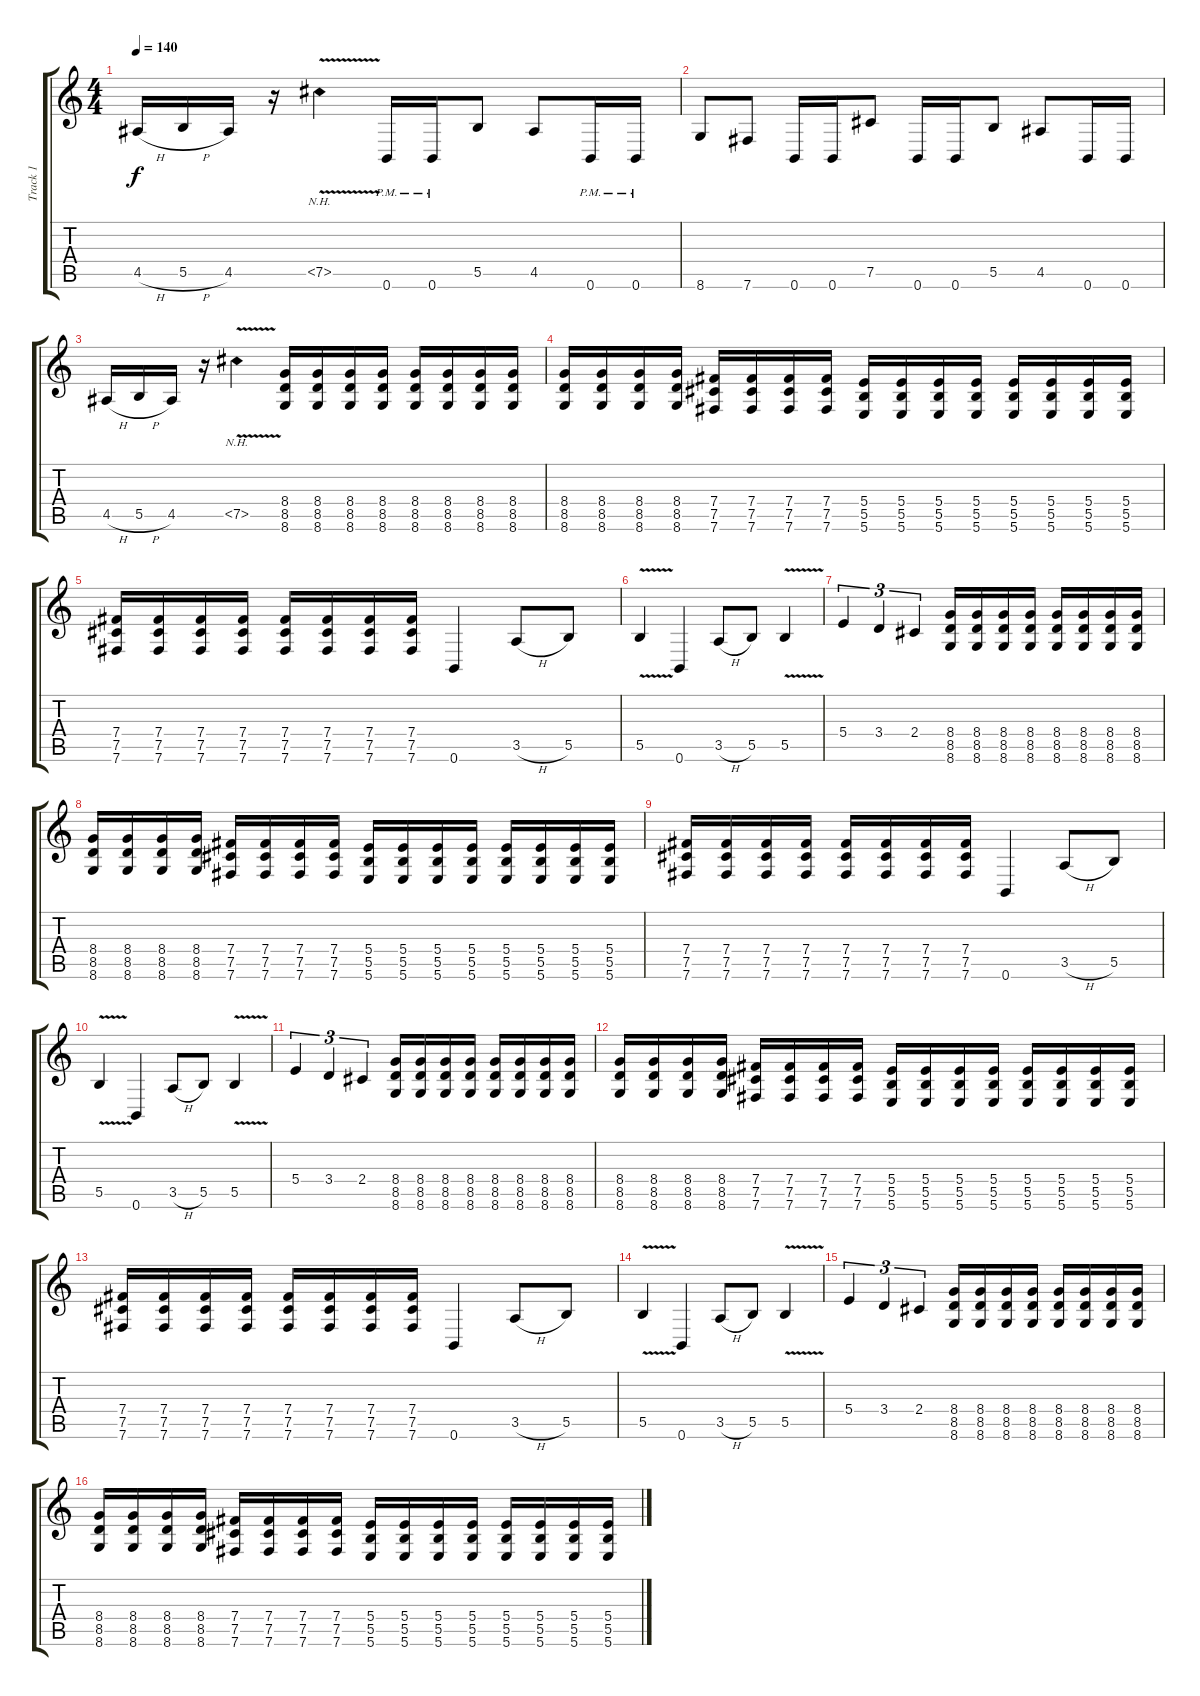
\track ("Track 1" "Track 1") {instrument distortionguitar}
\staff {score tabs}
\tuning (Db4 Ab3 E3 B2 Gb2 B1) {hide}
\ts (4 4)
\tempo 140
\clef g2
\ks c
4.5{h}.16{dy f} 5.5{h}.16 4.5.16 r.16 7.5{nh v}.4 0.6{pm}.16 0.6{pm}.16 5.5.8 4.5.8 0.6{pm}.16 0.6{pm}.16 |
8.6.8 7.6.8 0.6.16 0.6.16 7.5.8 0.6.16 0.6.16 5.5.8 4.5.8 0.6.16 0.6.16 |
4.5{h}.16 5.5{h}.16 4.5.16 r.16 7.5{nh v}.4 (8.4 8.5 8.6).16 (8.4 8.5 8.6).16 (8.4 8.5 8.6).16 (8.4 8.5 8.6).16 (8.4 8.5 8.6).16 (8.4 8.5 8.6).16 (8.4 8.5 8.6).16 (8.4 8.5 8.6).16 |
(8.4 8.5 8.6).16 (8.4 8.5 8.6).16 (8.4 8.5 8.6).16 (8.4 8.5 8.6).16 (7.4 7.5 7.6).16 (7.4 7.5 7.6).16 (7.4 7.5 7.6).16 (7.4 7.5 7.6).16 (5.4 5.5 5.6).16 (5.4 5.5 5.6).16 (5.4 5.5 5.6).16 (5.4 5.5 5.6).16 (5.4 5.5 5.6).16 (5.4 5.5 5.6).16 (5.4 5.5 5.6).16 (5.4 5.5 5.6).16 |
(7.4 7.5 7.6).16 (7.4 7.5 7.6).16 (7.4 7.5 7.6).16 (7.4 7.5 7.6).16 (7.4 7.5 7.6).16 (7.4 7.5 7.6).16 (7.4 7.5 7.6).16 (7.4 7.5 7.6).16 0.6.4 3.5{h}.8 5.5.8 |
5.5{v}.4 0.6.4 3.5{h}.8 5.5.8 5.5{v}.4 |
5.4.4{tu (3 2)} 3.4.4{tu (3 2)} 2.4.4{tu (3 2)} (8.4 8.5 8.6).16 (8.4 8.5 8.6).16 (8.4 8.5 8.6).16 (8.4 8.5 8.6).16 (8.4 8.5 8.6).16 (8.4 8.5 8.6).16 (8.4 8.5 8.6).16 (8.4 8.5 8.6).16 |
(8.4 8.5 8.6).16 (8.4 8.5 8.6).16 (8.4 8.5 8.6).16 (8.4 8.5 8.6).16 (7.4 7.5 7.6).16 (7.4 7.5 7.6).16 (7.4 7.5 7.6).16 (7.4 7.5 7.6).16 (5.4 5.5 5.6).16 (5.4 5.5 5.6).16 (5.4 5.5 5.6).16 (5.4 5.5 5.6).16 (5.4 5.5 5.6).16 (5.4 5.5 5.6).16 (5.4 5.5 5.6).16 (5.4 5.5 5.6).16 |
(7.4 7.5 7.6).16 (7.4 7.5 7.6).16 (7.4 7.5 7.6).16 (7.4 7.5 7.6).16 (7.4 7.5 7.6).16 (7.4 7.5 7.6).16 (7.4 7.5 7.6).16 (7.4 7.5 7.6).16 0.6.4 3.5{h}.8 5.5.8 |
5.5{v}.4 0.6.4 3.5{h}.8 5.5.8 5.5{v}.4 |
5.4.4{tu (3 2)} 3.4.4{tu (3 2)} 2.4.4{tu (3 2)} (8.4 8.5 8.6).16 (8.4 8.5 8.6).16 (8.4 8.5 8.6).16 (8.4 8.5 8.6).16 (8.4 8.5 8.6).16 (8.4 8.5 8.6).16 (8.4 8.5 8.6).16 (8.4 8.5 8.6).16 |
(8.4 8.5 8.6).16 (8.4 8.5 8.6).16 (8.4 8.5 8.6).16 (8.4 8.5 8.6).16 (7.4 7.5 7.6).16 (7.4 7.5 7.6).16 (7.4 7.5 7.6).16 (7.4 7.5 7.6).16 (5.4 5.5 5.6).16 (5.4 5.5 5.6).16 (5.4 5.5 5.6).16 (5.4 5.5 5.6).16 (5.4 5.5 5.6).16 (5.4 5.5 5.6).16 (5.4 5.5 5.6).16 (5.4 5.5 5.6).16 |
(7.4 7.5 7.6).16 (7.4 7.5 7.6).16 (7.4 7.5 7.6).16 (7.4 7.5 7.6).16 (7.4 7.5 7.6).16 (7.4 7.5 7.6).16 (7.4 7.5 7.6).16 (7.4 7.5 7.6).16 0.6.4 3.5{h}.8 5.5.8 |
5.5{v}.4 0.6.4 3.5{h}.8 5.5.8 5.5{v}.4 |
5.4.4{tu (3 2)} 3.4.4{tu (3 2)} 2.4.4{tu (3 2)} (8.4 8.5 8.6).16 (8.4 8.5 8.6).16 (8.4 8.5 8.6).16 (8.4 8.5 8.6).16 (8.4 8.5 8.6).16 (8.4 8.5 8.6).16 (8.4 8.5 8.6).16 (8.4 8.5 8.6).16 |
(8.4 8.5 8.6).16 (8.4 8.5 8.6).16 (8.4 8.5 8.6).16 (8.4 8.5 8.6).16 (7.4 7.5 7.6).16 (7.4 7.5 7.6).16 (7.4 7.5 7.6).16 (7.4 7.5 7.6).16 (5.4 5.5 5.6).16 (5.4 5.5 5.6).16 (5.4 5.5 5.6).16 (5.4 5.5 5.6).16 (5.4 5.5 5.6).16 (5.4 5.5 5.6).16 (5.4 5.5 5.6).16 (5.4 5.5 5.6).16
